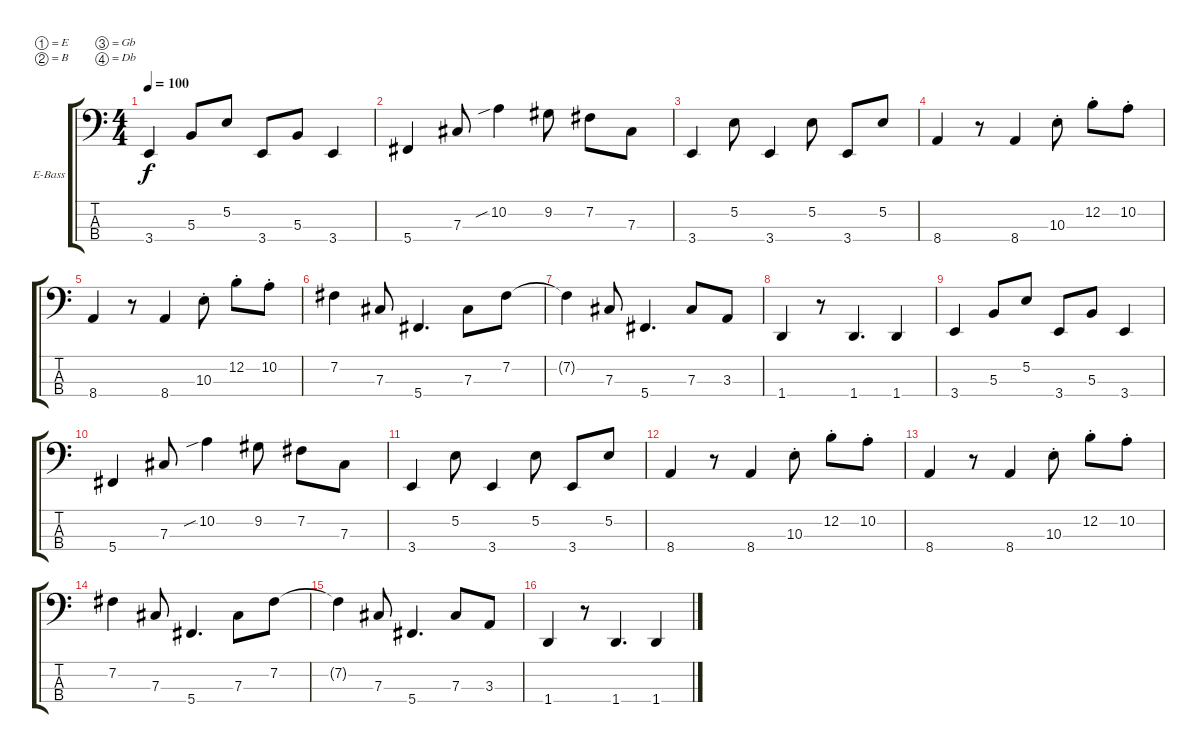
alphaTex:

\bracketExtendMode groupsimilarinstruments
\firstSystemTrackNameOrientation horizontal
\otherSystemsTrackNameOrientation horizontal
\track ("Dan" "E-Bass") {instrument electricbasspick}
\staff {score tabs}
\tuning (E2 B1 Gb1 Db1)
\ts (4 4)
\tempo 100
\clef f4
\ks c
3.4.4{dy f} 5.3.8 5.2.8 3.4.8 5.3.8 3.4.4 |
5.4.4 7.3.8 10.2{sib}.4 9.2.8 7.2.8 7.3.8 |
3.4.4 5.2.8 3.4.4 5.2.8 3.4.8 5.2.8 |
8.4.4 r.8 8.4.4 10.3{st}.8 12.2{st}.8 10.2{st}.8 |
8.4.4 r.8 8.4.4 10.3{st}.8 12.2{st}.8 10.2{st}.8 |
7.2.4 7.3.8 5.4.4{d} 7.3.8 7.2.8 |
7.2{t}.4 7.3.8 5.4.4{d} 7.3.8 3.3.8 |
1.4.4 r.8 1.4.4{d} 1.4.4 |
3.4.4 5.3.8 5.2.8 3.4.8 5.3.8 3.4.4 |
5.4.4 7.3.8 10.2{sib}.4 9.2.8 7.2.8 7.3.8 |
3.4.4 5.2.8 3.4.4 5.2.8 3.4.8 5.2.8 |
8.4.4 r.8 8.4.4 10.3{st}.8 12.2{st}.8 10.2{st}.8 |
8.4.4 r.8 8.4.4 10.3{st}.8 12.2{st}.8 10.2{st}.8 |
7.2.4 7.3.8 5.4.4{d} 7.3.8 7.2.8 |
7.2{t}.4 7.3.8 5.4.4{d} 7.3.8 3.3.8 |
1.4.4 r.8 1.4.4{d} 1.4.4
